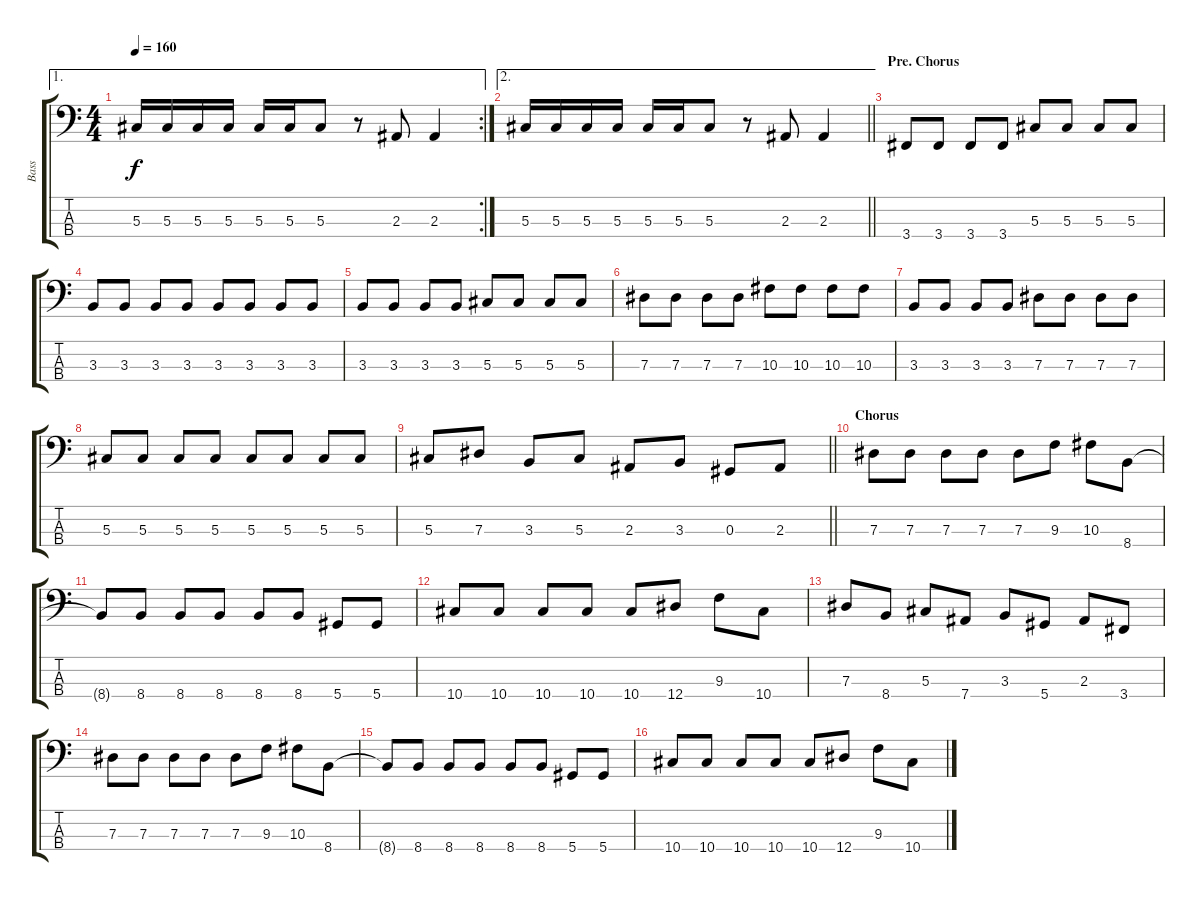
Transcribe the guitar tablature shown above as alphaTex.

\track ("Bass" "Bass") {instrument electricbassfinger}
\staff {score tabs}
\tuning (Gb2 Db2 Ab1 Eb1) {hide}
\ae 1
\rc 2
\ts (4 4)
\tempo 160
\clef f4
\ks c
5.3.16{dy f} 5.3.16 5.3.16 5.3.16 5.3.16 5.3.16 5.3.8 r.8 2.3.8 2.3.4 |
\ae 2
\barLineRight lightlight
5.3.16 5.3.16 5.3.16 5.3.16 5.3.16 5.3.16 5.3.8 r.8 2.3.8 2.3.4 |
\section ("" "Pre. Chorus")
3.4.8 3.4.8 3.4.8 3.4.8 5.3.8 5.3.8 5.3.8 5.3.8 |
3.3.8 3.3.8 3.3.8 3.3.8 3.3.8 3.3.8 3.3.8 3.3.8 |
3.3.8 3.3.8 3.3.8 3.3.8 5.3.8 5.3.8 5.3.8 5.3.8 |
7.3.8 7.3.8 7.3.8 7.3.8 10.3.8 10.3.8 10.3.8 10.3.8 |
3.3.8 3.3.8 3.3.8 3.3.8 7.3.8 7.3.8 7.3.8 7.3.8 |
5.3.8 5.3.8 5.3.8 5.3.8 5.3.8 5.3.8 5.3.8 5.3.8 |
\barLineRight lightlight
5.3.8 7.3.8 3.3.8 5.3.8 2.3.8 3.3.8 0.3.8 2.3.8 |
\section ("" "Chorus")
7.3.8 7.3.8 7.3.8 7.3.8 7.3.8 9.3.8 10.3.8 8.4.8 |
8.4{t}.8 8.4.8 8.4.8 8.4.8 8.4.8 8.4.8 5.4.8 5.4.8 |
10.4.8 10.4.8 10.4.8 10.4.8 10.4.8 12.4.8 9.3.8 10.4.8 |
7.3.8 8.4.8 5.3.8 7.4.8 3.3.8 5.4.8 2.3.8 3.4.8 |
7.3.8 7.3.8 7.3.8 7.3.8 7.3.8 9.3.8 10.3.8 8.4.8 |
8.4{t}.8 8.4.8 8.4.8 8.4.8 8.4.8 8.4.8 5.4.8 5.4.8 |
10.4.8 10.4.8 10.4.8 10.4.8 10.4.8 12.4.8 9.3.8 10.4.8
